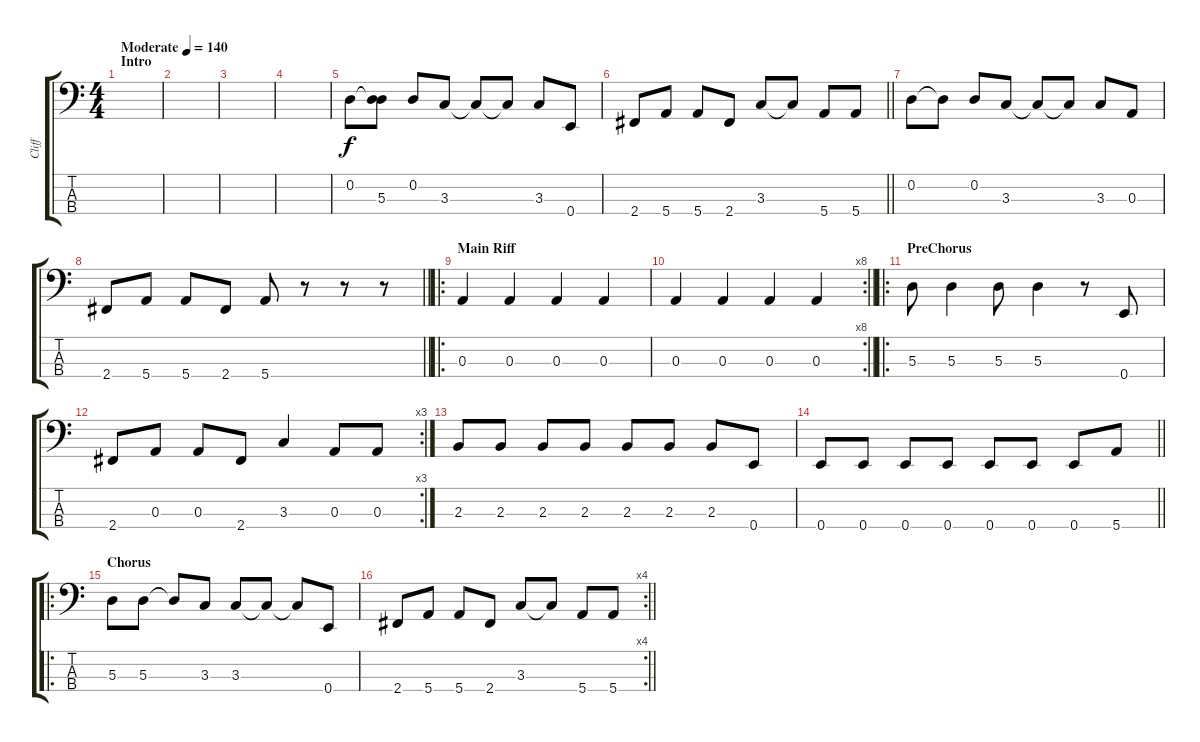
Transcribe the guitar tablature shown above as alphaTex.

\track ("Cliff" "Cliff") {instrument electricbassfinger}
\staff {score tabs}
\tuning (G2 D2 A1 E1) {hide}
\ts (4 4)
\section ("" "Intro")
\tempo (140 "Moderate")
\clef f4
\ks c
|
|
|
|
0.2.8 (0.2{t} 5.3).8 0.2.8 3.3.8 3.3{t}.8 3.3{t}.8 3.3.8 0.4.8 |
\barLineRight lightlight
2.4.8 5.4.8 5.4.8 2.4.8 3.3.8 3.3{t}.8 5.4.8 5.4.8 |
\section ("" "")
0.2.8 0.2{t}.8 0.2.8 3.3.8 3.3{t}.8 3.3{t}.8 3.3.8 0.3.8 |
\barLineRight lightlight
2.4.8 5.4.8 5.4.8 2.4.8 5.4.8 r.8 r.8 r.8 |
\ro
\section ("" "Main Riff")
0.3.4 0.3.4 0.3.4 0.3.4 |
\rc 8
\barLineRight lightlight
0.3.4 0.3.4 0.3.4 0.3.4 |
\ro
\section ("" "PreChorus")
5.3.8 5.3.4 5.3.8 5.3.4 r.8 0.4.8 |
\rc 3
2.4.8 0.3.8 0.3.8 2.4.8 3.3.4 0.3.8 0.3.8 |
2.3.8 2.3.8 2.3.8 2.3.8 2.3.8 2.3.8 2.3.8 0.4.8 |
\barLineRight lightlight
0.4.8 0.4.8 0.4.8 0.4.8 0.4.8 0.4.8 0.4.8 5.4.8 |
\ro
\section ("" "Chorus")
5.3.8 5.3.8 5.3{t}.8 3.3.8 3.3.8 3.3{t}.8 3.3{t}.8 0.4.8 |
\rc 4
\barLineRight lightlight
2.4.8 5.4.8 5.4.8 2.4.8 3.3.8 3.3{t}.8 5.4.8 5.4.8
